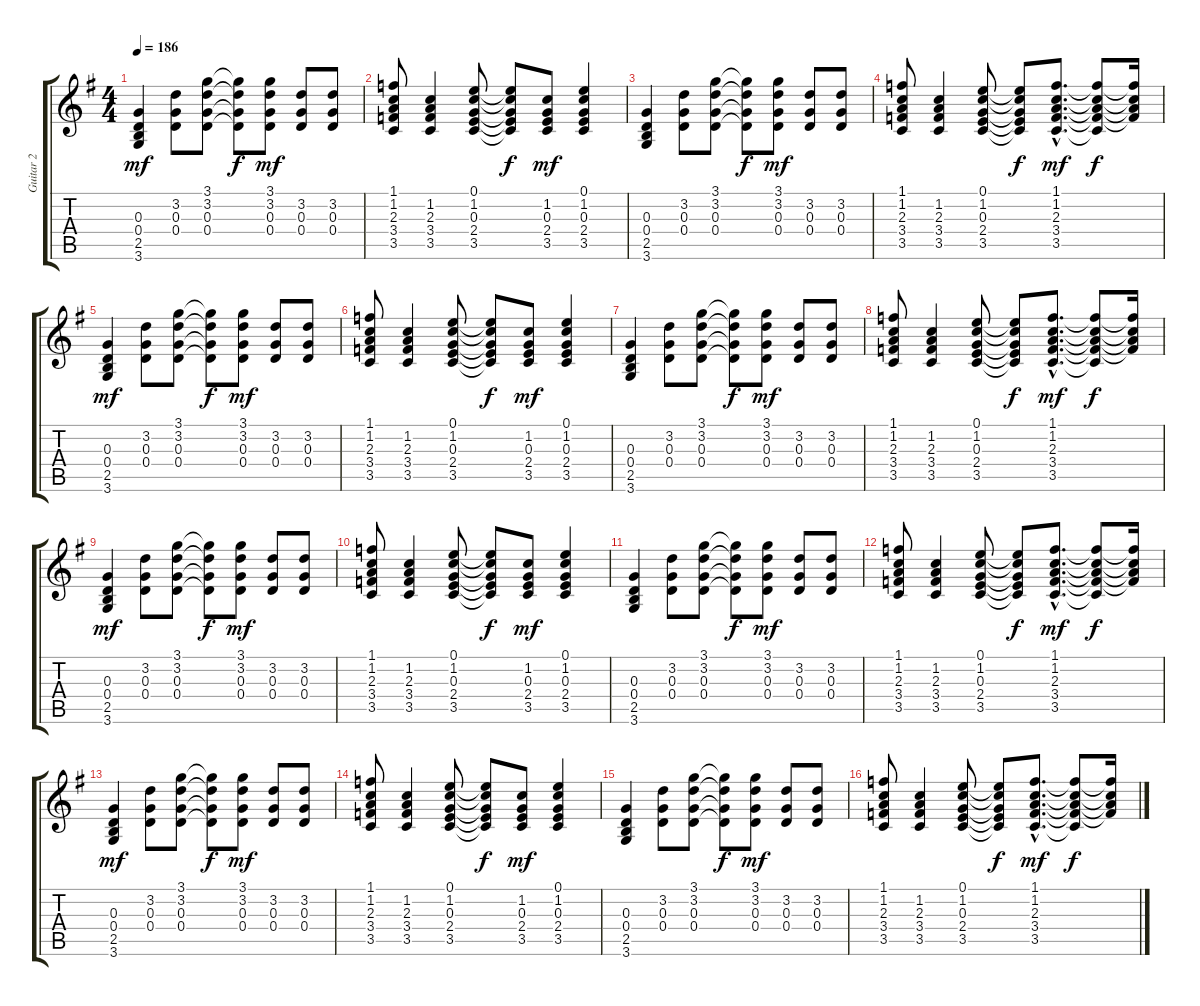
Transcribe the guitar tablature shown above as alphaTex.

\track ("Guitar 2" "Guitar 2") {instrument electricguitarclean}
\staff {score tabs}
\tuning (E4 B3 G3 D3 A2 E2) {hide}
\ts (4 4)
\tempo 186
\clef g2
\ks g
(0.3 0.4 2.5 3.6).4{dy mf} (3.2 0.3 0.4).8 (3.1 3.2 0.3 0.4).8 (3.1{t} 3.2{t} 0.3{t} 0.4{t}).8{dy f} (3.1 3.2 0.3 0.4).8{dy mf} (3.2 0.3 0.4).8 (3.2 0.3 0.4).8 |
(1.1 1.2 2.3 3.4 3.5).8 (1.2 2.3 3.4 3.5).4 (0.1 1.2 0.3 2.4 3.5).8 (0.1{t} 1.2{t} 0.3{t} 2.4{t} 3.5{t}).8{dy f} (1.2 0.3 2.4 3.5).8{dy mf} (0.1 1.2 0.3 2.4 3.5).4 |
(0.3 0.4 2.5 3.6).4 (3.2 0.3 0.4).8 (3.1 3.2 0.3 0.4).8 (3.1{t} 3.2{t} 0.3{t} 0.4{t}).8{dy f} (3.1 3.2 0.3 0.4).8{dy mf} (3.2 0.3 0.4).8 (3.2 0.3 0.4).8 |
(1.1 1.2 2.3 3.4 3.5).8 (1.2 2.3 3.4 3.5).4 (0.1 1.2 0.3 2.4 3.5).8 (0.1{t} 1.2{t} 0.3{t} 2.4{t} 3.5{t}).8{dy f} (1.1{hac} 1.2{hac} 2.3{hac} 3.4{hac} 3.5{hac}).8{d dy mf} (1.1{t} 1.2{t} 2.3{t} 3.4{t} 3.5{t}).8{dy f} (1.1{t} 1.2{t} 2.3{t} 3.4{t}).16 |
(0.3 0.4 2.5 3.6).4{dy mf} (3.2 0.3 0.4).8 (3.1 3.2 0.3 0.4).8 (3.1{t} 3.2{t} 0.3{t} 0.4{t}).8{dy f} (3.1 3.2 0.3 0.4).8{dy mf} (3.2 0.3 0.4).8 (3.2 0.3 0.4).8 |
(1.1 1.2 2.3 3.4 3.5).8 (1.2 2.3 3.4 3.5).4 (0.1 1.2 0.3 2.4 3.5).8 (0.1{t} 1.2{t} 0.3{t} 2.4{t} 3.5{t}).8{dy f} (1.2 0.3 2.4 3.5).8{dy mf} (0.1 1.2 0.3 2.4 3.5).4 |
(0.3 0.4 2.5 3.6).4 (3.2 0.3 0.4).8 (3.1 3.2 0.3 0.4).8 (3.1{t} 3.2{t} 0.3{t} 0.4{t}).8{dy f} (3.1 3.2 0.3 0.4).8{dy mf} (3.2 0.3 0.4).8 (3.2 0.3 0.4).8 |
(1.1 1.2 2.3 3.4 3.5).8 (1.2 2.3 3.4 3.5).4 (0.1 1.2 0.3 2.4 3.5).8 (0.1{t} 1.2{t} 0.3{t} 2.4{t} 3.5{t}).8{dy f} (1.1{hac} 1.2{hac} 2.3{hac} 3.4{hac} 3.5{hac}).8{d dy mf} (1.1{t} 1.2{t} 2.3{t} 3.4{t} 3.5{t}).8{dy f} (1.1{t} 1.2{t} 2.3{t} 3.4{t}).16 |
(0.3 0.4 2.5 3.6).4{dy mf} (3.2 0.3 0.4).8 (3.1 3.2 0.3 0.4).8 (3.1{t} 3.2{t} 0.3{t} 0.4{t}).8{dy f} (3.1 3.2 0.3 0.4).8{dy mf} (3.2 0.3 0.4).8 (3.2 0.3 0.4).8 |
(1.1 1.2 2.3 3.4 3.5).8 (1.2 2.3 3.4 3.5).4 (0.1 1.2 0.3 2.4 3.5).8 (0.1{t} 1.2{t} 0.3{t} 2.4{t} 3.5{t}).8{dy f} (1.2 0.3 2.4 3.5).8{dy mf} (0.1 1.2 0.3 2.4 3.5).4 |
(0.3 0.4 2.5 3.6).4 (3.2 0.3 0.4).8 (3.1 3.2 0.3 0.4).8 (3.1{t} 3.2{t} 0.3{t} 0.4{t}).8{dy f} (3.1 3.2 0.3 0.4).8{dy mf} (3.2 0.3 0.4).8 (3.2 0.3 0.4).8 |
(1.1 1.2 2.3 3.4 3.5).8 (1.2 2.3 3.4 3.5).4 (0.1 1.2 0.3 2.4 3.5).8 (0.1{t} 1.2{t} 0.3{t} 2.4{t} 3.5{t}).8{dy f} (1.1{hac} 1.2{hac} 2.3{hac} 3.4{hac} 3.5{hac}).8{d dy mf} (1.1{t} 1.2{t} 2.3{t} 3.4{t} 3.5{t}).8{dy f} (1.1{t} 1.2{t} 2.3{t} 3.4{t}).16 |
(0.3 0.4 2.5 3.6).4{dy mf} (3.2 0.3 0.4).8 (3.1 3.2 0.3 0.4).8 (3.1{t} 3.2{t} 0.3{t} 0.4{t}).8{dy f} (3.1 3.2 0.3 0.4).8{dy mf} (3.2 0.3 0.4).8 (3.2 0.3 0.4).8 |
(1.1 1.2 2.3 3.4 3.5).8 (1.2 2.3 3.4 3.5).4 (0.1 1.2 0.3 2.4 3.5).8 (0.1{t} 1.2{t} 0.3{t} 2.4{t} 3.5{t}).8{dy f} (1.2 0.3 2.4 3.5).8{dy mf} (0.1 1.2 0.3 2.4 3.5).4 |
(0.3 0.4 2.5 3.6).4 (3.2 0.3 0.4).8 (3.1 3.2 0.3 0.4).8 (3.1{t} 3.2{t} 0.3{t} 0.4{t}).8{dy f} (3.1 3.2 0.3 0.4).8{dy mf} (3.2 0.3 0.4).8 (3.2 0.3 0.4).8 |
(1.1 1.2 2.3 3.4 3.5).8 (1.2 2.3 3.4 3.5).4 (0.1 1.2 0.3 2.4 3.5).8 (0.1{t} 1.2{t} 0.3{t} 2.4{t} 3.5{t}).8{dy f} (1.1{hac} 1.2{hac} 2.3{hac} 3.4{hac} 3.5{hac}).8{d dy mf} (1.1{t} 1.2{t} 2.3{t} 3.4{t} 3.5{t}).8{dy f} (1.1{t} 1.2{t} 2.3{t} 3.4{t}).16
